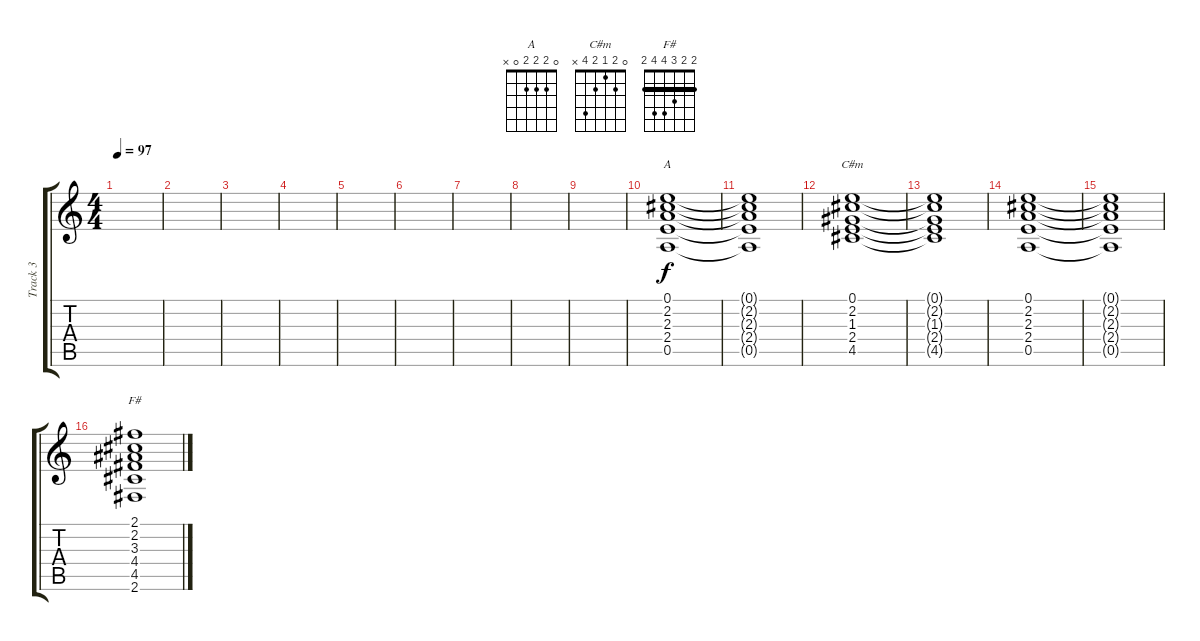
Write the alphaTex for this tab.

\track ("Track 3" "Track 3") {instrument overdrivenguitar}
\staff {score tabs}
\tuning (E4 B3 G3 D3 A2 E2) {hide}
\chord ("A" 0 2 2 2 0 x)
\chord ("C#m" 0 2 1 2 4 x)
\chord ("F#" 2 2 3 4 4 2) {barre 2}
\ts (4 4)
\tempo 97
\clef g2
\ks c
|
|
|
|
|
|
|
|
|
(0.1 2.2 2.3 2.4 0.5).1{ch "A"} |
(0.1{t} 2.2{t} 2.3{t} 2.4{t} 0.5{t}).1 |
(0.1 2.2 1.3 2.4 4.5).1{ch "C#m"} |
(0.1{t} 2.2{t} 1.3{t} 2.4{t} 4.5{t}).1 |
(0.1 2.2 2.3 2.4 0.5).1 |
(0.1{t} 2.2{t} 2.3{t} 2.4{t} 0.5{t}).1 |
(2.1 2.2 3.3 4.4 4.5 2.6).1{ch "F#"}
